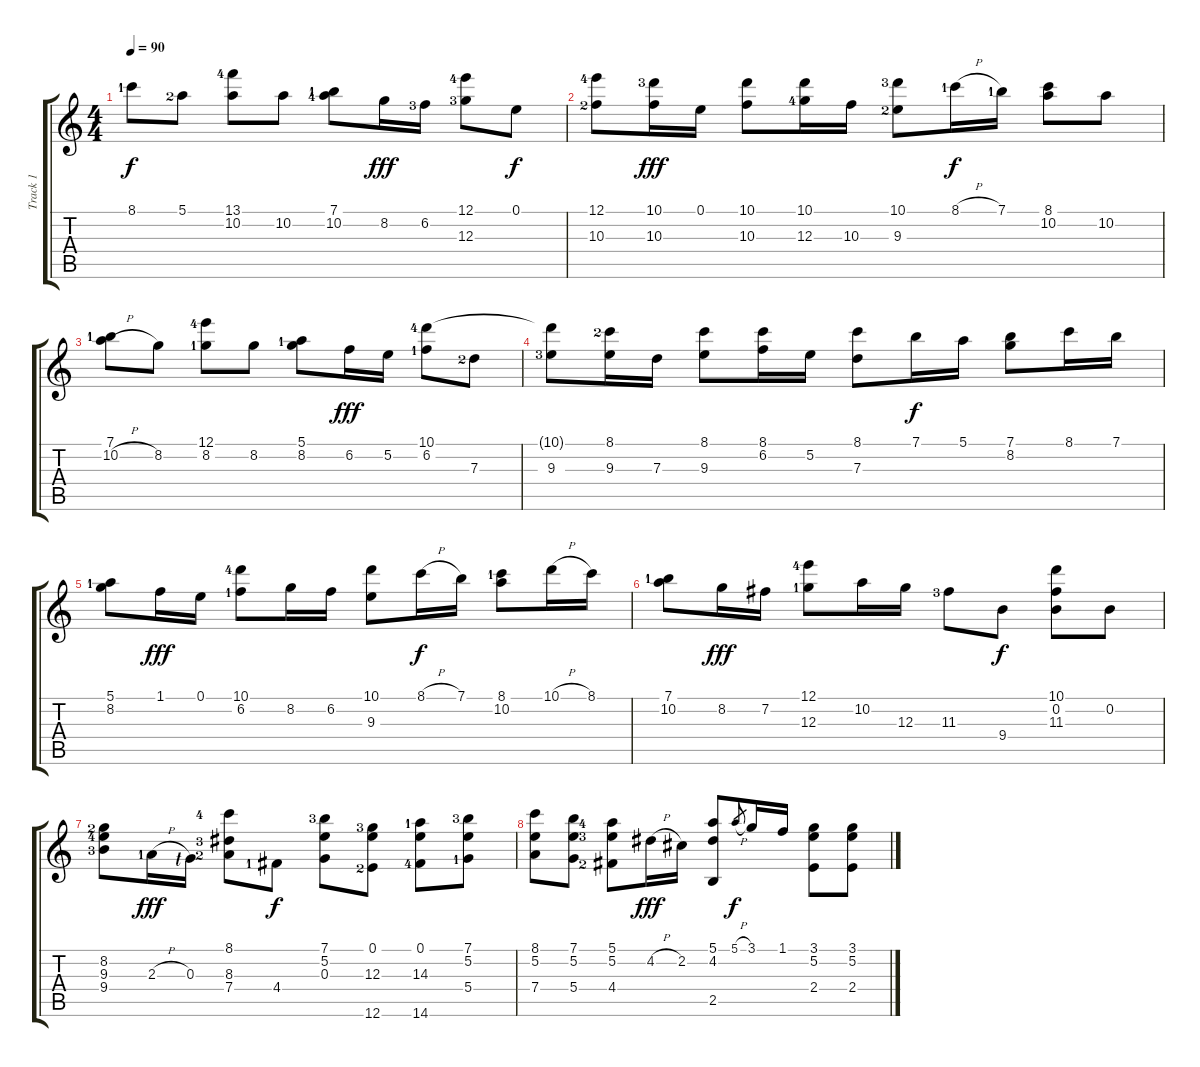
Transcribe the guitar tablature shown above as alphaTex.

\track ("Track 1" "Track 1") {instrument acousticguitarnylon}
\staff {score tabs}
\tuning (E4 B3 G3 D3 A2 E2) {hide}
\ts (4 4)
\tempo 90
\clef g2
\ks c
8.1{lf 2}.8{dy f} 5.1{lf 3}.8 (13.1{lf 5} 10.2).8 10.2.8 (7.1{lf 2} 10.2{lf 5}).8 8.2.16{dy fff} 6.2{lf 4}.16 (12.1{lf 5} 12.3{lf 4}).8 0.1.8{dy f} |
(12.1{lf 5} 10.3{lf 3}).8 (10.1{lf 4} 10.3).16{dy fff} 0.1.16 (10.1 10.3).8 (10.1 12.3{lf 5}).16 10.3.16 (10.1{lf 4} 9.3{lf 3}).8 8.1{h lf 2}.16{dy f} 7.1{lf 2}.16 (8.1 10.2).8 10.2.8 |
(7.1{lf 2} 10.2{h}).8 8.2.8 (12.1{lf 5} 8.2{lf 2}).8 8.2.8 (5.1{lf 2} 8.2).8 6.2.16{dy fff} 5.2.16 (10.1{lf 5} 6.2{lf 2}).8 7.3{lf 3}.8 |
(10.1{t} 9.3{lf 4}).8 (8.1{lf 3} 9.3).16 7.3.16 (8.1 9.3).8 (8.1 6.2).16 5.2.16 (8.1 7.3).8 7.1.16{dy f} 5.1.16 (7.1 8.2).8 8.1.16 7.1.16 |
(5.1{lf 2} 8.2).8 1.1.16{dy fff} 0.1.16 (10.1{lf 5} 6.2{lf 2}).8 8.2.16 6.2.16 (10.1 9.3).8 8.1{h}.16{dy f} 7.1.16 (8.1{lf 2} 10.2).8 10.1{h}.16 8.1.16 |
(7.1{lf 2} 10.2).8 8.2.16{dy fff} 7.2.16 (12.1{lf 5} 12.3{lf 2}).8 10.2.16 12.3.16 11.3{lf 4}.8 9.4.8{dy f} (10.1 0.2 11.3).8 0.2.8 |
(8.2{lf 3} 9.3{lf 5} 9.4{lf 4}).8 2.3{h lf 2}.16{dy fff} 0.3{lf 1}.16 (8.1{lf 5} 8.3{lf 4} 7.4{lf 3}).8 4.4{lf 2}.8{dy f} (7.1{lf 4} 5.2 0.3).8 (0.1 12.3{lf 4} 12.6{lf 3}).8 (0.1 14.3{lf 2} 14.6{lf 5}).8 (7.1{lf 4} 5.2 5.4{lf 2}).8 |
(8.1 5.2 7.4).8 (7.1 5.2 5.4).8 (5.1{lf 5} 5.2{lf 4} 4.4{lf 3}).8 4.2{h}.16{dy fff} 2.2.16 (5.1 4.2 2.5).8 5.1{h}.8{gr dy f} 3.1.16 1.1.16 (3.1 5.2 2.4).8 (3.1 5.2 2.4).8
